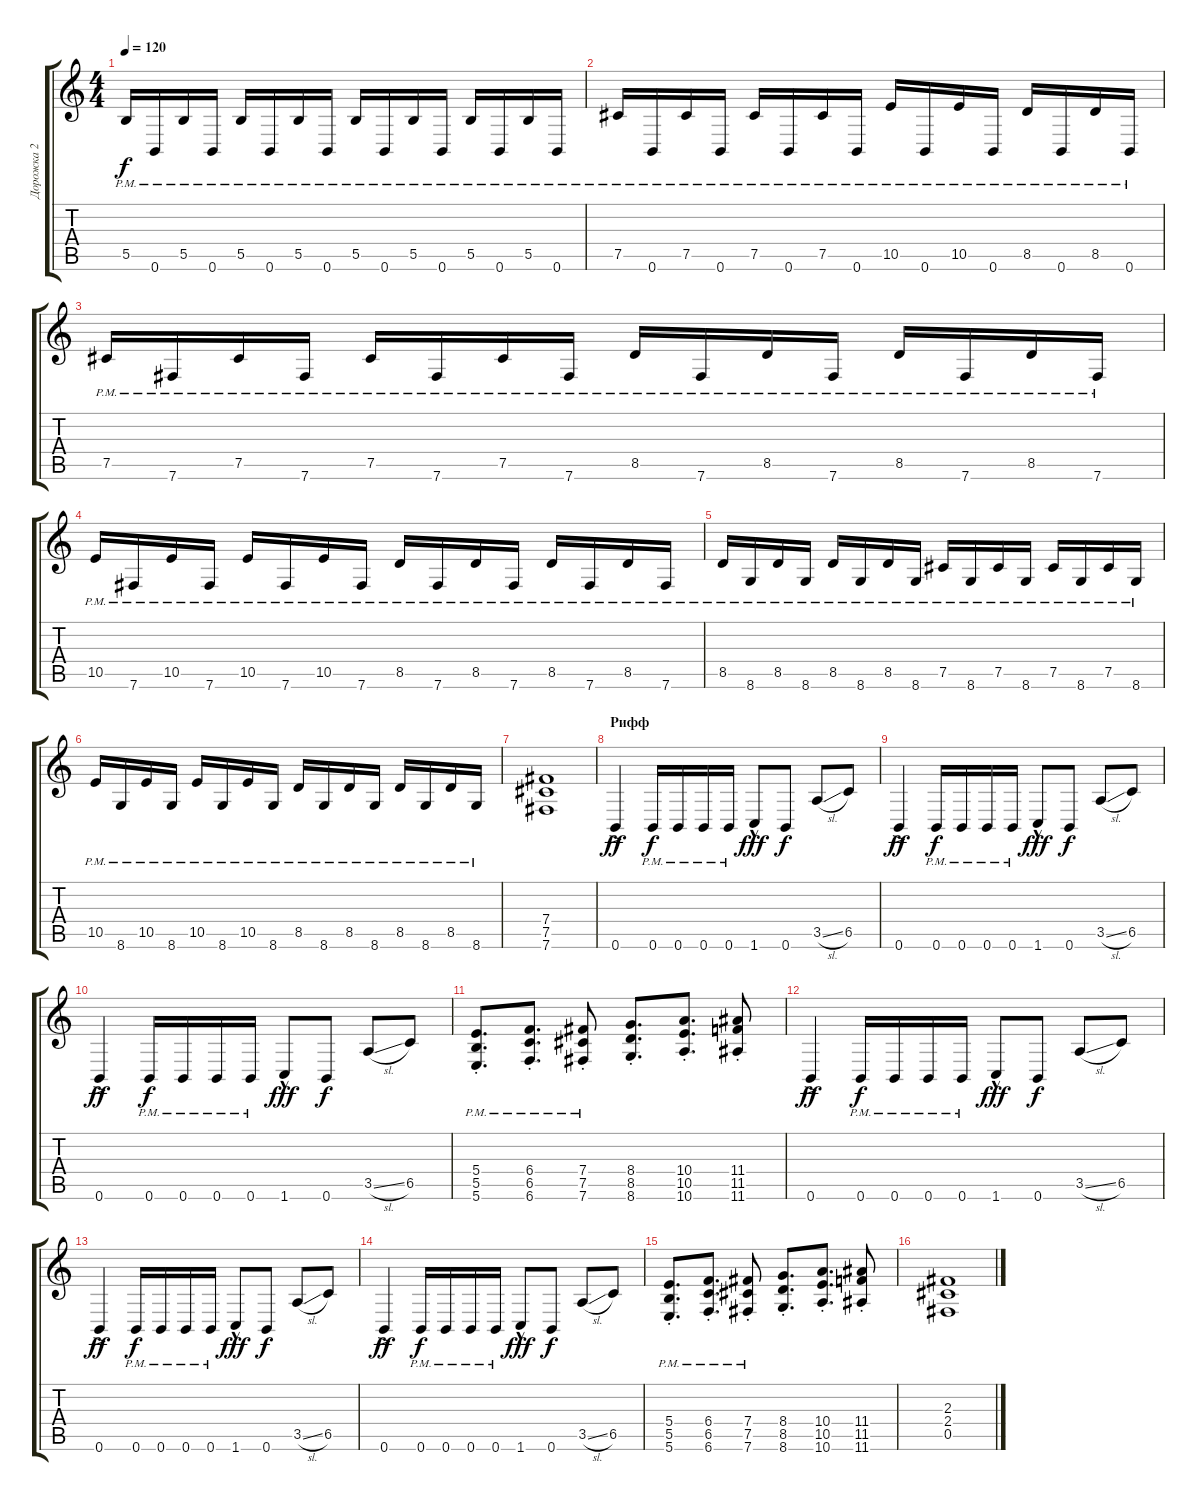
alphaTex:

\track ("Дорожка 2" "Дорожка 2") {instrument distortionguitar}
\staff {score tabs}
\tuning (Db4 Ab3 E3 B2 Gb2 B1) {hide}
\ts (4 4)
\tempo 120
\clef g2
\ks c
5.5{pm}.16{dy f} 0.6{pm}.16 5.5{pm}.16 0.6{pm}.16 5.5{pm}.16 0.6{pm}.16 5.5{pm}.16 0.6{pm}.16 5.5{pm}.16 0.6{pm}.16 5.5{pm}.16 0.6{pm}.16 5.5{pm}.16 0.6{pm}.16 5.5{pm}.16 0.6{pm}.16 |
7.5{pm}.16 0.6{pm}.16 7.5{pm}.16 0.6{pm}.16 7.5{pm}.16 0.6{pm}.16 7.5{pm}.16 0.6{pm}.16 10.5{pm}.16 0.6{pm}.16 10.5{pm}.16 0.6{pm}.16 8.5{pm}.16 0.6{pm}.16 8.5{pm}.16 0.6{pm}.16 |
7.5{pm}.16 7.6{pm}.16 7.5{pm}.16 7.6{pm}.16 7.5{pm}.16 7.6{pm}.16 7.5{pm}.16 7.6{pm}.16 8.5{pm}.16 7.6{pm}.16 8.5{pm}.16 7.6{pm}.16 8.5{pm}.16 7.6{pm}.16 8.5{pm}.16 7.6{pm}.16 |
10.5{pm}.16 7.6{pm}.16 10.5{pm}.16 7.6{pm}.16 10.5{pm}.16 7.6{pm}.16 10.5{pm}.16 7.6{pm}.16 8.5{pm}.16 7.6{pm}.16 8.5{pm}.16 7.6{pm}.16 8.5{pm}.16 7.6{pm}.16 8.5{pm}.16 7.6{pm}.16 |
8.5{pm}.16 8.6{pm}.16 8.5{pm}.16 8.6{pm}.16 8.5{pm}.16 8.6{pm}.16 8.5{pm}.16 8.6{pm}.16 7.5{pm}.16 8.6{pm}.16 7.5{pm}.16 8.6{pm}.16 7.5{pm}.16 8.6{pm}.16 7.5{pm}.16 8.6{pm}.16 |
10.5{pm}.16 8.6{pm}.16 10.5{pm}.16 8.6{pm}.16 10.5{pm}.16 8.6{pm}.16 10.5{pm}.16 8.6{pm}.16 8.5{pm}.16 8.6{pm}.16 8.5{pm}.16 8.6{pm}.16 8.5{pm}.16 8.6{pm}.16 8.5{pm}.16 8.6{pm}.16 |
(7.4 7.5 7.6).1 |
\section ("" "Рифф")
0.6{ac}.4{dy ff} 0.6{pm}.16{dy f} 0.6{pm}.16 0.6{pm}.16 0.6{pm}.16 1.6{hac}.8{dy fff} 0.6.8{dy f} 3.5{sl}.8 6.5.8 |
0.6{ac}.4{dy ff} 0.6{pm}.16{dy f} 0.6{pm}.16 0.6{pm}.16 0.6{pm}.16 1.6{hac}.8{dy fff} 0.6.8{dy f} 3.5{sl}.8 6.5.8 |
0.6{ac}.4{dy ff} 0.6{pm}.16{dy f} 0.6{pm}.16 0.6{pm}.16 0.6{pm}.16 1.6{hac}.8{dy fff} 0.6.8{dy f} 3.5{sl}.8 6.5.8 |
(5.4{pm st} 5.5{pm st} 5.6{pm st}).8{d} (6.4{pm st} 6.5{pm st} 6.6{pm st}).8{d} (7.4{pm st} 7.5{pm st} 7.6{pm st}).8 (8.4{st} 8.5{st} 8.6{st}).8{d} (10.4{st} 10.5{st} 10.6{st}).8{d} (11.4{st} 11.5{st} 11.6{st}).8 |
0.6{ac}.4{dy ff} 0.6{pm}.16{dy f} 0.6{pm}.16 0.6{pm}.16 0.6{pm}.16 1.6{hac}.8{dy fff} 0.6.8{dy f} 3.5{sl}.8 6.5.8 |
0.6{ac}.4{dy ff} 0.6{pm}.16{dy f} 0.6{pm}.16 0.6{pm}.16 0.6{pm}.16 1.6{hac}.8{dy fff} 0.6.8{dy f} 3.5{sl}.8 6.5.8 |
0.6{ac}.4{dy ff} 0.6{pm}.16{dy f} 0.6{pm}.16 0.6{pm}.16 0.6{pm}.16 1.6{hac}.8{dy fff} 0.6.8{dy f} 3.5{sl}.8 6.5.8 |
(5.4{pm st} 5.5{pm st} 5.6{pm st}).8{d} (6.4{pm st} 6.5{pm st} 6.6{pm st}).8{d} (7.4{pm st} 7.5{pm st} 7.6{pm st}).8 (8.4{st} 8.5{st} 8.6{st}).8{d} (10.4{st} 10.5{st} 10.6{st}).8{d} (11.4{st} 11.5{st} 11.6{st}).8 |
(2.3 2.4 0.5).1
